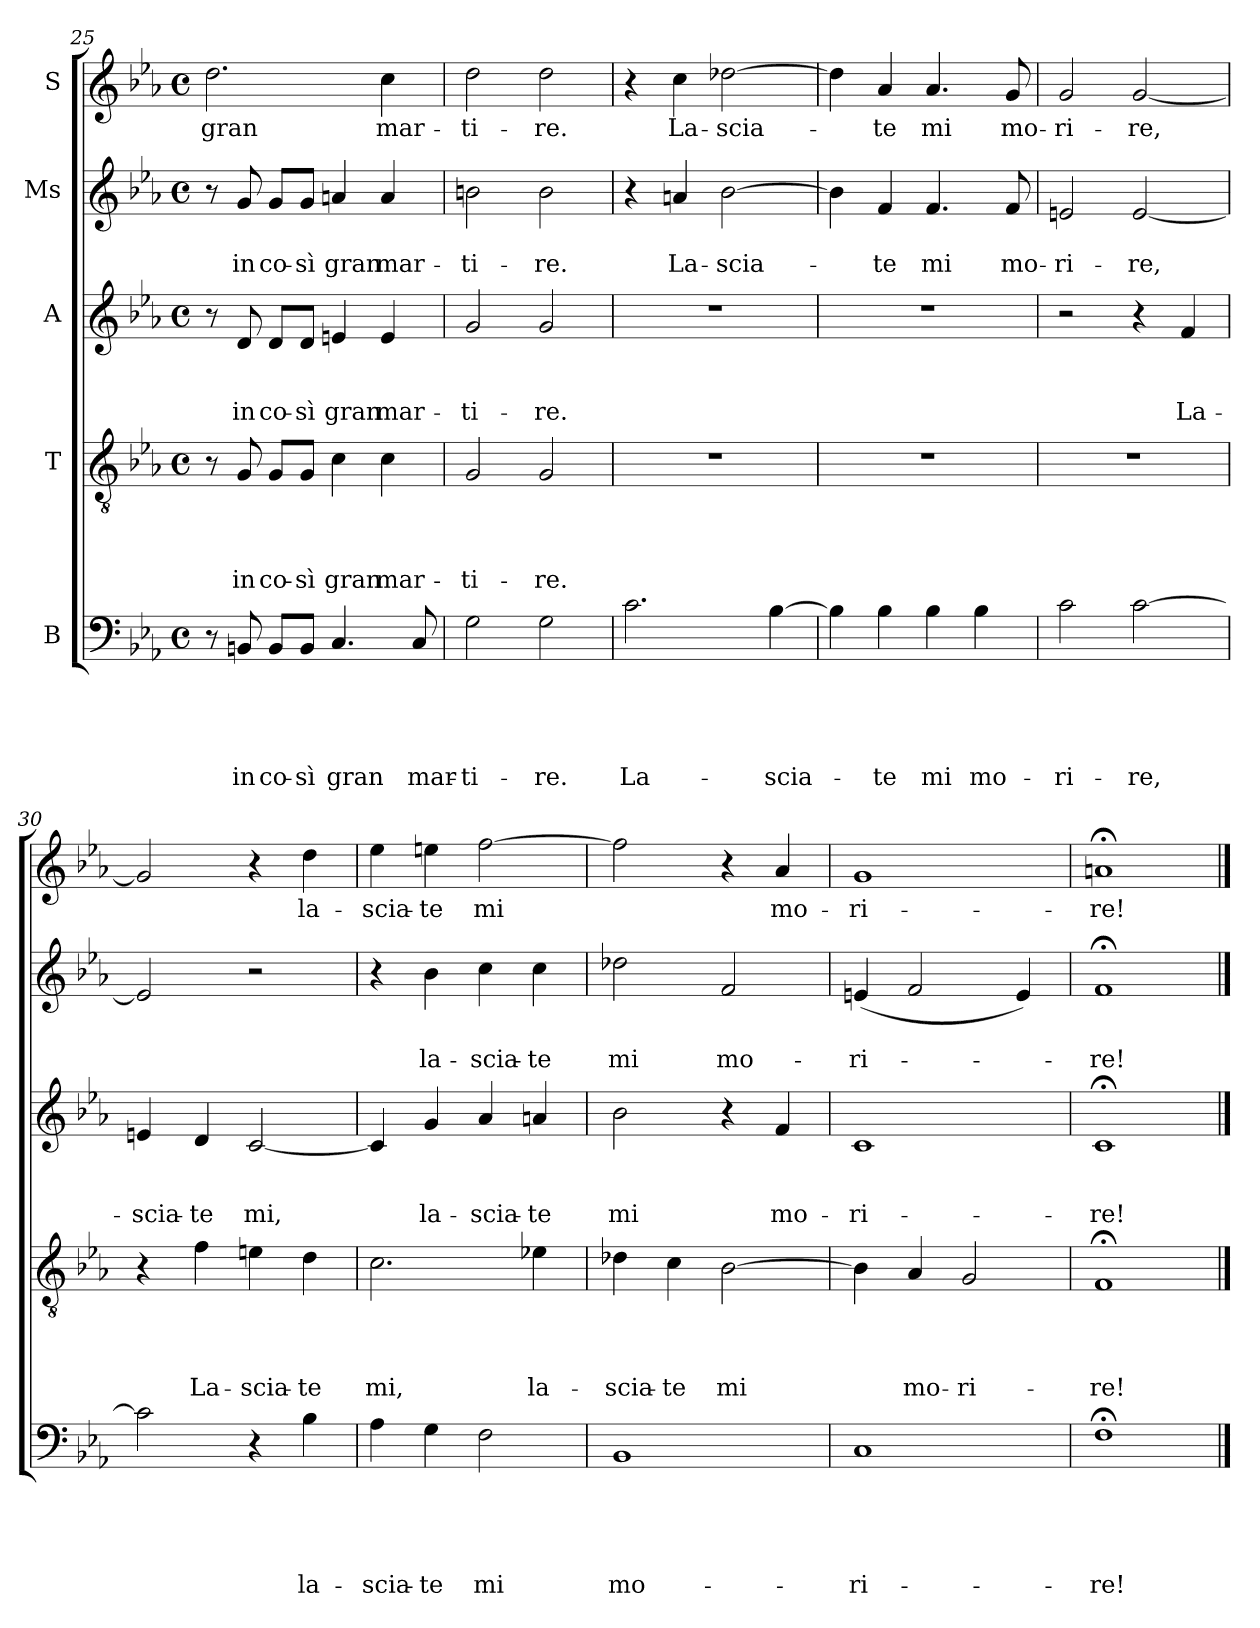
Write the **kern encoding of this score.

**kern	**text	**text	**text	**text	**text	**kern	**text	**text	**text	**text	**kern	**text	**text	**text	**kern	**text	**text	**kern	**text
*part5	*part5	*part5	*part5	*part5	*part5	*part4	*part4	*part4	*part4	*part4	*part3	*part3	*part3	*part3	*part2	*part2	*part2	*part1	*part1
*staff5	*staff5	*staff5	*staff5	*staff5	*staff5	*staff4	*staff4	*staff4	*staff4	*staff4	*staff3	*staff3	*staff3	*staff3	*staff2	*staff2	*staff2	*staff1	*staff1
*I"B	*	*	*	*	*	*I"T	*	*	*	*	*I"A	*	*	*	*I"Ms	*	*	*I"S	*
*clefF4	*	*	*	*	*	*clefGv2	*	*	*	*	*clefG2	*	*	*	*clefG2	*	*	*clefG2	*
*k[b-e-a-]	*	*	*	*	*	*k[b-e-a-]	*	*	*	*	*k[b-e-a-]	*	*	*	*k[b-e-a-]	*	*	*k[b-e-a-]	*
*E-:	*	*	*	*	*	*E-:	*	*	*	*	*E-:	*	*	*	*E-:	*	*	*E-:	*
*M4/4	*	*	*	*	*	*M4/4	*	*	*	*	*M4/4	*	*	*	*M4/4	*	*	*M4/4	*
*met(c)	*	*	*	*	*	*met(c)	*	*	*	*	*met(c)	*	*	*	*met(c)	*	*	*met(c)	*
=25	=25	=25	=25	=25	=25	=25	=25	=25	=25	=25	=25	=25	=25	=25	=25	=25	=25	=25	=25
8r	.	.	.	.	.	8r	.	.	.	.	8r	.	.	.	8r	.	.	2.dd\	gran
8BBn/	.	.	.	.	in	8G/	.	.	.	in	8d/	.	.	in	8g/	.	in	.	.
8BB/L	.	.	.	.	co-	8G/L	.	.	.	co-	8d/L	.	.	co-	8g/L	.	co-	.	.
8BB/J	.	.	.	.	-sì	8G/J	.	.	.	-sì	8d/J	.	.	-sì	8g/J	.	-sì	.	.
4.C/	.	.	.	.	gran	4c\	.	.	.	gran	4en/	.	.	gran	4an/	.	gran	.	.
.	.	.	.	.	.	4c\	.	.	.	mar-	4e/	.	.	mar-	4a/	.	mar-	4cc\	mar-
8C/	.	.	.	.	mar-	.	.	.	.	.	.	.	.	.	.	.	.	.	.
=26	=26	=26	=26	=26	=26	=26	=26	=26	=26	=26	=26	=26	=26	=26	=26	=26	=26	=26	=26
2G\	.	.	.	.	-ti-	2G/	.	.	.	-ti-	2g/	.	.	-ti-	2bn\	.	-ti-	2dd\	-ti-
2G\	.	.	.	.	-re.	2G/	.	.	.	-re.	2g/	.	.	-re.	2b\	.	-re.	2dd\	-re.
=27	=27	=27	=27	=27	=27	=27	=27	=27	=27	=27	=27	=27	=27	=27	=27	=27	=27	=27	=27
2.c\	.	.	.	.	La-	1r	.	.	.	.	1r	.	.	.	4r	.	.	4r	.
.	.	.	.	.	.	.	.	.	.	.	.	.	.	.	4an/	.	La-	4cc\	La-
.	.	.	.	.	.	.	.	.	.	.	.	.	.	.	[2b-\	.	-scia-	[2dd-X\	-scia-
[4B-\	.	.	.	.	-scia-	.	.	.	.	.	.	.	.	.	.	.	.	.	.
=28	=28	=28	=28	=28	=28	=28	=28	=28	=28	=28	=28	=28	=28	=28	=28	=28	=28	=28	=28
4B-\]	.	.	.	.	.	1r	.	.	.	.	1r	.	.	.	4b-\]	.	.	4dd-\]	.
4B-\	.	.	.	.	-te	.	.	.	.	.	.	.	.	.	4f/	.	-te	4a-/	-te
4B-\	.	.	.	.	mi	.	.	.	.	.	.	.	.	.	4.f/	.	mi	4.a-/	mi
4B-\	.	.	.	.	mo-	.	.	.	.	.	.	.	.	.	.	.	.	.	.
.	.	.	.	.	.	.	.	.	.	.	.	.	.	.	8f/	.	mo-	8g/	mo-
!!LO:LB:g=z
=29	=29	=29	=29	=29	=29	=29	=29	=29	=29	=29	=29	=29	=29	=29	=29	=29	=29	=29	=29
2c\	.	.	.	.	-ri-	1r	.	.	.	.	2r	.	.	.	2en/	.	-ri-	2g/	-ri-
[2c\	.	.	.	.	-re,	.	.	.	.	.	4r	.	.	.	[2e/	.	-re,	[2g/	-re,
.	.	.	.	.	.	.	.	.	.	.	4f/	.	.	La-	.	.	.	.	.
=30	=30	=30	=30	=30	=30	=30	=30	=30	=30	=30	=30	=30	=30	=30	=30	=30	=30	=30	=30
2c\]	.	.	.	.	.	4r	.	.	.	.	4en/	.	.	-scia-	2e/]	.	.	2g/]	.
.	.	.	.	.	.	4f\	.	.	.	La-	4d/	.	.	-te	.	.	.	.	.
4r	.	.	.	.	.	4en\	.	.	.	-scia-	[2c/	.	.	mi,	2r	.	.	4r	.
4B-\	.	.	.	.	la-	4d\	.	.	.	-te	.	.	.	.	.	.	.	4dd\	la-
=31	=31	=31	=31	=31	=31	=31	=31	=31	=31	=31	=31	=31	=31	=31	=31	=31	=31	=31	=31
4A-\	.	.	.	.	-scia-	2.c\	.	.	.	mi,	4c/]	.	.	.	4r	.	.	4ee-\	-scia-
4G\	.	.	.	.	-te	.	.	.	.	.	4g/	.	.	la-	4b-\	.	la-	4een\	-te
2F\	.	.	.	.	mi	.	.	.	.	.	4a-/	.	.	-scia-	4cc\	.	-scia-	[2ff\	mi
.	.	.	.	.	.	4e-X\	.	.	.	la-	4an/	.	.	-te	4cc\	.	-te	.	.
=32	=32	=32	=32	=32	=32	=32	=32	=32	=32	=32	=32	=32	=32	=32	=32	=32	=32	=32	=32
1BB-	.	.	.	.	mo-	4d-X\	.	.	.	-scia-	2b-\	.	.	mi	2dd-X\	.	mi	2ff\]	.
.	.	.	.	.	.	4c\	.	.	.	-te	.	.	.	.	.	.	.	.	.
.	.	.	.	.	.	[2B-\	.	.	.	mi	4r	.	.	.	2f/	.	mo-	4r	.
.	.	.	.	.	.	.	.	.	.	.	4f/	.	.	mo-	.	.	.	4a-/	mo-
=33	=33	=33	=33	=33	=33	=33	=33	=33	=33	=33	=33	=33	=33	=33	=33	=33	=33	=33	=33
1C	.	.	.	.	-ri-	4B-\]	.	.	.	.	1c	.	.	-ri-	(4en/	.	-ri-	1g	-ri-
.	.	.	.	.	.	4A-/	.	.	.	mo-	.	.	.	.	2f/	.	.	.	.
.	.	.	.	.	.	2G/	.	.	.	-ri-	.	.	.	.	.	.	.	.	.
.	.	.	.	.	.	.	.	.	.	.	.	.	.	.	4e/)	.	.	.	.
=34	=34	=34	=34	=34	=34	=34	=34	=34	=34	=34	=34	=34	=34	=34	=34	=34	=34	=34	=34
1F;<	.	.	.	.	-re!	1F;<	.	.	.	-re!	1c;<	.	.	-re!	1f;<	.	-re!	1an;<	-re!
==	==	==	==	==	==	==	==	==	==	==	==	==	==	==	==	==	==	==	==
*-	*-	*-	*-	*-	*-	*-	*-	*-	*-	*-	*-	*-	*-	*-	*-	*-	*-	*-	*-
